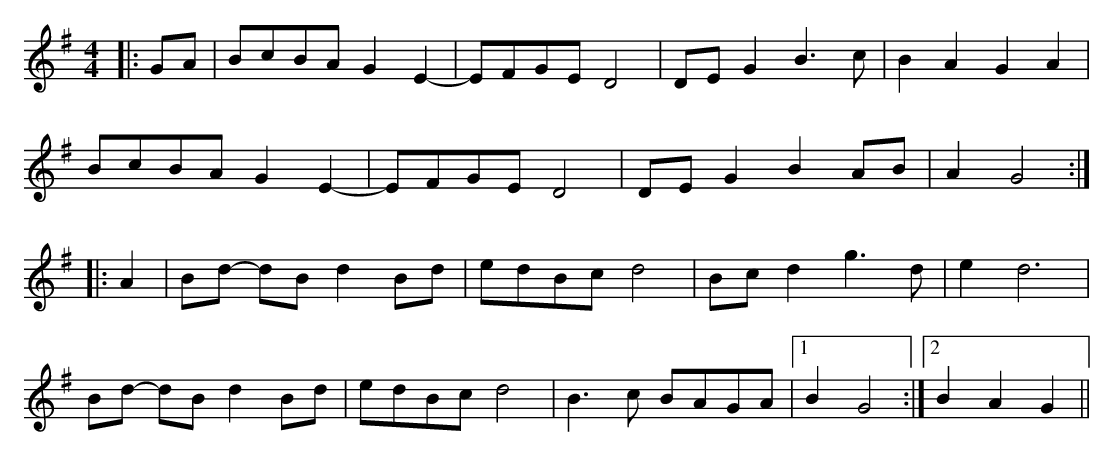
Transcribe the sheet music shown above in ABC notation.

X:1
M:4/4
K:G
|:GA|BcBA G2E2-|EFGE D4|DEG2 B3 c|B2 A2 G2 A2|
BcBA G2E2-|EFGE D4|DE G2 B2 AB|A2 G4:|
|:A2|Bd- dB d2 Bd|edBc d4|Bc d2 g3 d|e2 d6|
Bd- dB d2Bd|edBc d4|B3 c BAGA|1 B2 G4:|2 B2 A2 G2||
